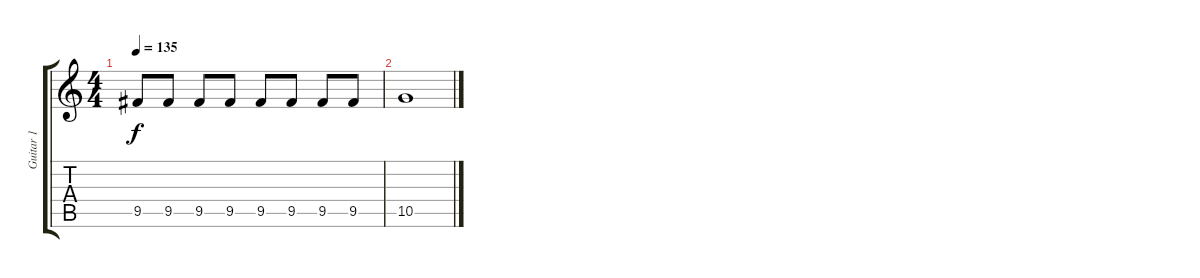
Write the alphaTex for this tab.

\track ("Guitar 1" "Guitar 1") {instrument overdrivenguitar}
\staff {score tabs}
\tuning (E4 B3 G3 D3 A2 E2) {hide}
\ts (4 4)
\tempo 135
\clef g2
\ks c
9.5.8{dy f} 9.5.8 9.5.8 9.5.8 9.5.8 9.5.8 9.5.8 9.5.8 |
10.5.1
